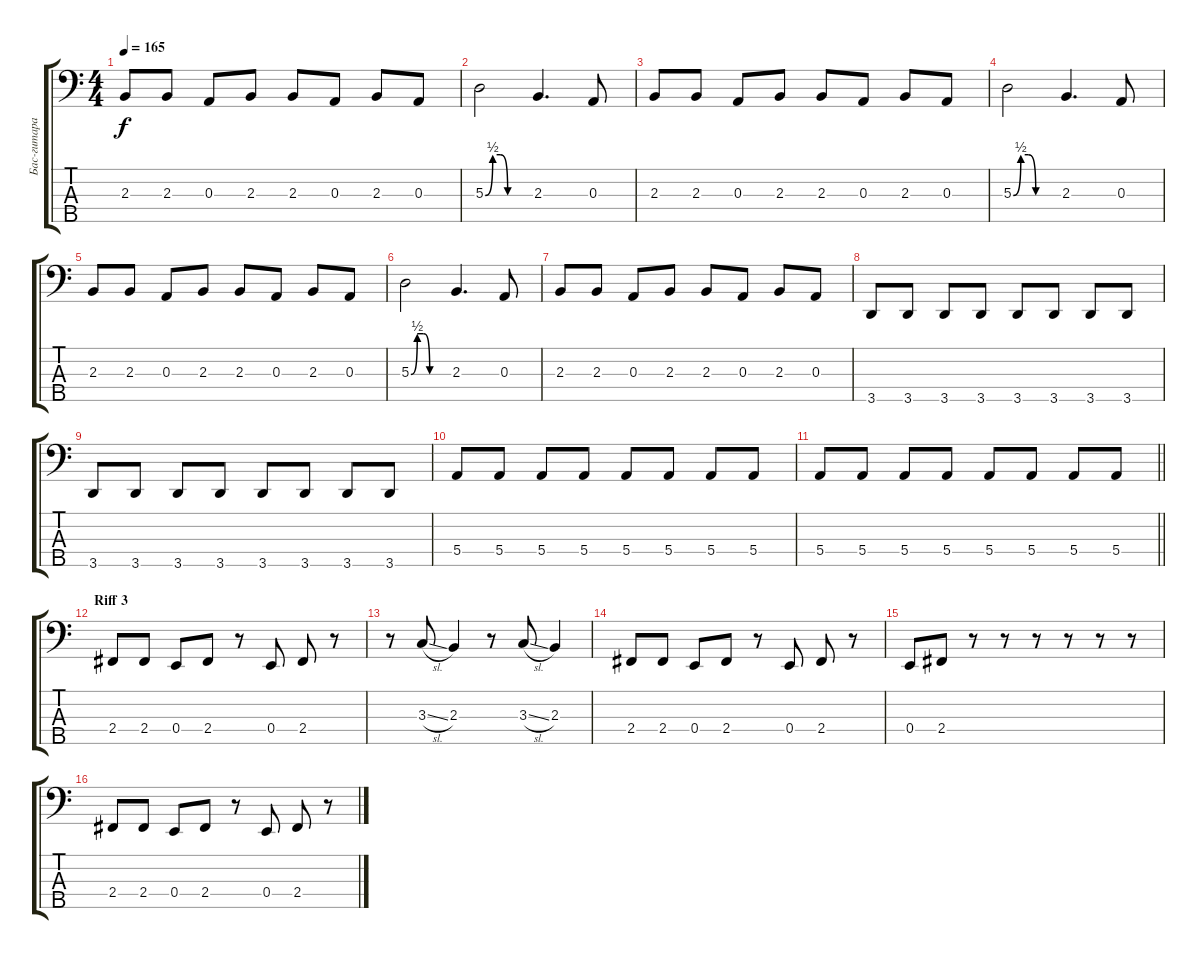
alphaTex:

\track ("Бас-гитара" "Бас-гитара") {instrument electricbassfinger}
\staff {score tabs}
\tuning (G2 D2 A1 E1 B0) {hide}
\ts (4 4)
\tempo 165
\clef f4
\ks c
2.3.8{dy f} 2.3.8 0.3.8 2.3.8 2.3.8 0.3.8 2.3.8 0.3.8 |
5.3{be (custom 0 0 10 2 20 2 30 0 60 0)}.2 2.3.4{d} 0.3.8 |
2.3.8 2.3.8 0.3.8 2.3.8 2.3.8 0.3.8 2.3.8 0.3.8 |
5.3{be (custom 0 0 10 2 20 2 30 0 60 0)}.2 2.3.4{d} 0.3.8 |
2.3.8 2.3.8 0.3.8 2.3.8 2.3.8 0.3.8 2.3.8 0.3.8 |
5.3{be (custom 0 0 10 2 20 2 30 0 60 0)}.2 2.3.4{d} 0.3.8 |
2.3.8 2.3.8 0.3.8 2.3.8 2.3.8 0.3.8 2.3.8 0.3.8 |
3.5.8 3.5.8 3.5.8 3.5.8 3.5.8 3.5.8 3.5.8 3.5.8 |
3.5.8 3.5.8 3.5.8 3.5.8 3.5.8 3.5.8 3.5.8 3.5.8 |
5.4.8 5.4.8 5.4.8 5.4.8 5.4.8 5.4.8 5.4.8 5.4.8 |
\barLineRight lightlight
5.4.8 5.4.8 5.4.8 5.4.8 5.4.8 5.4.8 5.4.8 5.4.8 |
\section ("" "Riff 3")
2.4.8 2.4.8 0.4.8 2.4.8 r.8 0.4.8 2.4.8 r.8 |
r.8 3.3{sl}.8 2.3.4 r.8 3.3{sl}.8 2.3.4 |
2.4.8 2.4.8 0.4.8 2.4.8 r.8 0.4.8 2.4.8 r.8 |
0.4.8 2.4.8 r.8 r.8 r.8 r.8 r.8 r.8 |
2.4.8 2.4.8 0.4.8 2.4.8 r.8 0.4.8 2.4.8 r.8
